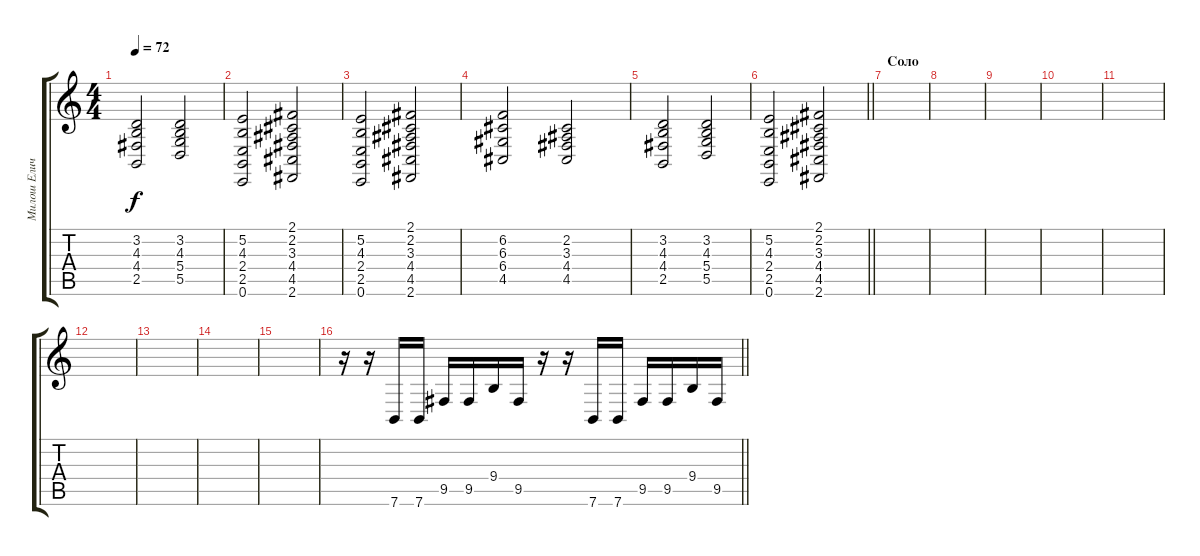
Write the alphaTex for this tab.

\track ("Милош Елич" "Милош Елич") {instrument lead1square}
\staff {score tabs}
\tuning (E4 B3 G3 D3 A2 E2) {hide}
\ts (4 4)
\tempo 72
\clef g2
\ks c
(3.2 4.3 4.4 2.5).2{dy f} (3.2 4.3 5.4 5.5).2 |
(5.2 4.3 2.4 2.5 0.6).2 (2.1 2.2 3.3 4.4 4.5 2.6).2 |
(5.2 4.3 2.4 2.5 0.6).2 (2.1 2.2 3.3 4.4 4.5 2.6).2 |
(6.2 6.3 6.4 4.5).2 (2.2 3.3 4.4 4.5).2 |
(3.2 4.3 4.4 2.5).2 (3.2 4.3 5.4 5.5).2 |
\barLineRight lightlight
(5.2 4.3 2.4 2.5 0.6).2 (2.1 2.2 3.3 4.4 4.5 2.6).2 |
\section ("" "Соло")
|
|
|
|
|
|
|
|
|
\barLineRight lightlight
r.16 r.16 7.6.16 7.6.16 9.5.16 9.5.16 9.4.16 9.5.16 r.16 r.16 7.6.16 7.6.16 9.5.16 9.5.16 9.4.16 9.5.16
